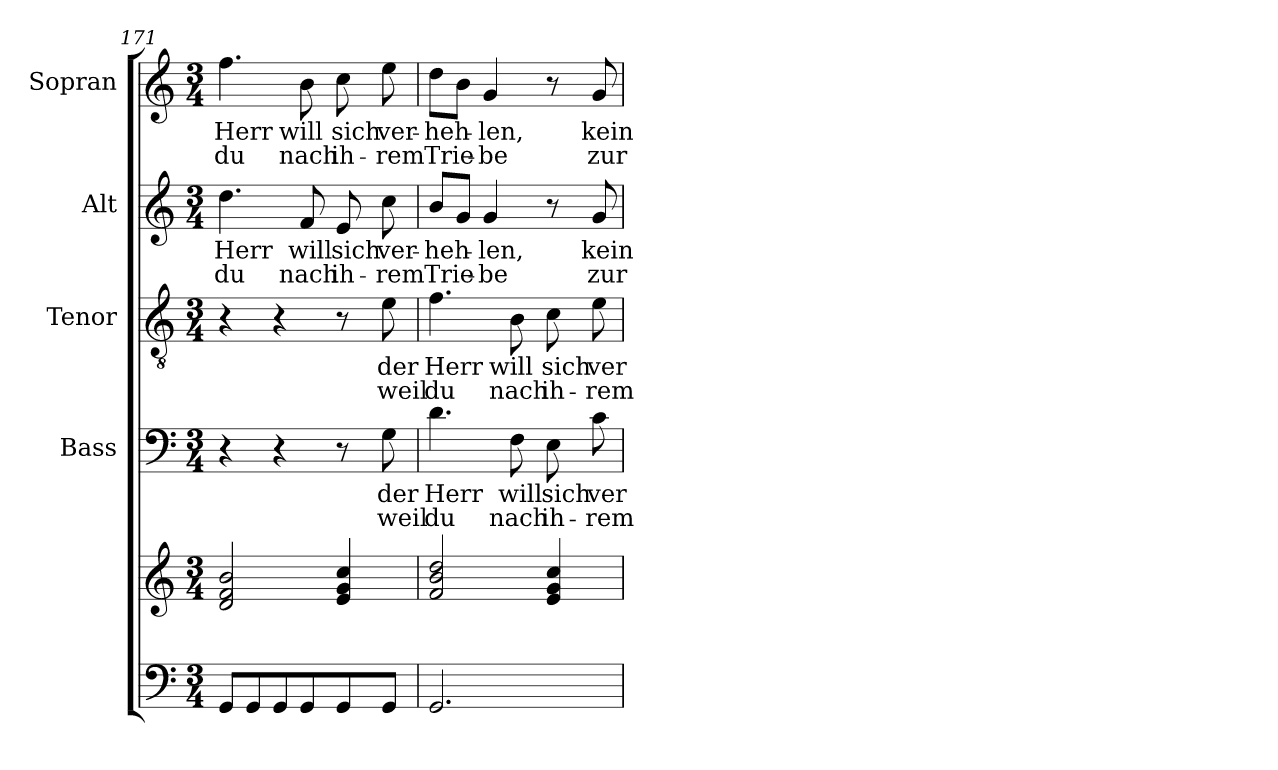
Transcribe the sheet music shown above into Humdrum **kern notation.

**kern	**kern	**kern	**text	**text	**kern	**text	**text	**kern	**text	**text	**kern	**text	**text
*part5	*part5	*part4	*part4	*part4	*part3	*part3	*part3	*part2	*part2	*part2	*part1	*part1	*part1
*staff6	*staff5	*staff4	*staff4	*staff4	*staff3	*staff3	*staff3	*staff2	*staff2	*staff2	*staff1	*staff1	*staff1
*	*	*I"Bass	*	*	*I"Tenor	*	*	*I"Alt	*	*	*I"Sopran	*	*
*	*	*I'B.	*	*	*I'T.	*	*	*I'A.	*	*	*I'S.	*	*
*clefF4	*clefG2	*clefF4	*	*	*clefGv2	*	*	*clefG2	*	*	*clefG2	*	*
*k[]	*k[]	*k[]	*	*	*k[]	*	*	*k[]	*	*	*k[]	*	*
*C:	*C:	*C:	*	*	*C:	*	*	*C:	*	*	*C:	*	*
*M3/4	*M3/4	*M3/4	*	*	*M3/4	*	*	*M3/4	*	*	*M3/4	*	*
=171	=171	=171	=171	=171	=171	=171	=171	=171	=171	=171	=171	=171	=171
!	!	!	!	!	!	!	!	!	!LO:LY:b	!LO:LY:b	!	!LO:LY:b	!LO:LY:b
8GG/L	2d/ 2f/ 2b/	4r	.	.	4r	.	.	4.dd\	Herr	du	4.ff\	Herr	du
8GG/	.	.	.	.	.	.	.	.	.	.	.	.	.
8GG/	.	4r	.	.	4r	.	.	.	.	.	.	.	.
!	!	!	!	!	!	!	!	!	!LO:LY:b	!LO:LY:b	!	!LO:LY:b	!LO:LY:b
8GG/	.	.	.	.	.	.	.	8f/	will	nach	8b\	will	nach
!	!	!	!	!	!	!	!	!	!LO:LY:b	!LO:LY:b	!	!LO:LY:b	!LO:LY:b
8GG/	4e/ 4g/ 4cc/	8r	.	.	8r	.	.	8e/	sich	ih-	8cc\	sich	ih-
!	!	!	!LO:LY:b	!LO:LY:b	!	!LO:LY:b	!LO:LY:b	!	!LO:LY:b	!LO:LY:b	!	!LO:LY:b	!LO:LY:b
8GG/J	.	8G\	der	weil	8e\	der	weil	8cc\	ver-	-rem	8ee\	ver-	-rem
!!LO:PB:g=z
=172	=172	=172	=172	=172	=172	=172	=172	=172	=172	=172	=172	=172	=172
!	!	!	!LO:LY:b	!LO:LY:b	!	!LO:LY:b	!LO:LY:b	!	!LO:LY:b	!LO:LY:b	!	!LO:LY:b	!LO:LY:b
2.GG/	2f/ 2b/ 2dd/	4.d\	Herr	du	4.f\	Herr	du	8b/L	-heh-	Trie-	8dd\L	-heh-	Trie-
.	.	.	.	.	.	.	.	8g/J	.	.	8b\J	.	.
!	!	!	!	!	!	!	!	!	!LO:LY:b	!LO:LY:b	!	!LO:LY:b	!LO:LY:b
.	.	.	.	.	.	.	.	4g/	-len,	-be	4g/	-len,	-be
!	!	!	!LO:LY:b	!LO:LY:b	!	!LO:LY:b	!LO:LY:b	!	!	!	!	!	!
.	.	8F\	will	nach	8B\	will	nach	.	.	.	.	.	.
!	!	!	!LO:LY:b	!LO:LY:b	!	!LO:LY:b	!LO:LY:b	!	!	!	!	!	!
.	4e/ 4g/ 4cc/	8E\	sich	ih-	8c\	sich	ih-	8r	.	.	8r	.	.
!	!	!	!LO:LY:b	!LO:LY:b	!	!LO:LY:b	!LO:LY:b	!	!LO:LY:b	!LO:LY:b	!	!LO:LY:b	!LO:LY:b
.	.	8c\	ver-	-rem	8e\	ver-	-rem	8g/	kein	zur	8g/	kein	zur
=	=	=	=	=	=	=	=	=	=	=	=	=	=
*-	*-	*-	*-	*-	*-	*-	*-	*-	*-	*-	*-	*-	*-
